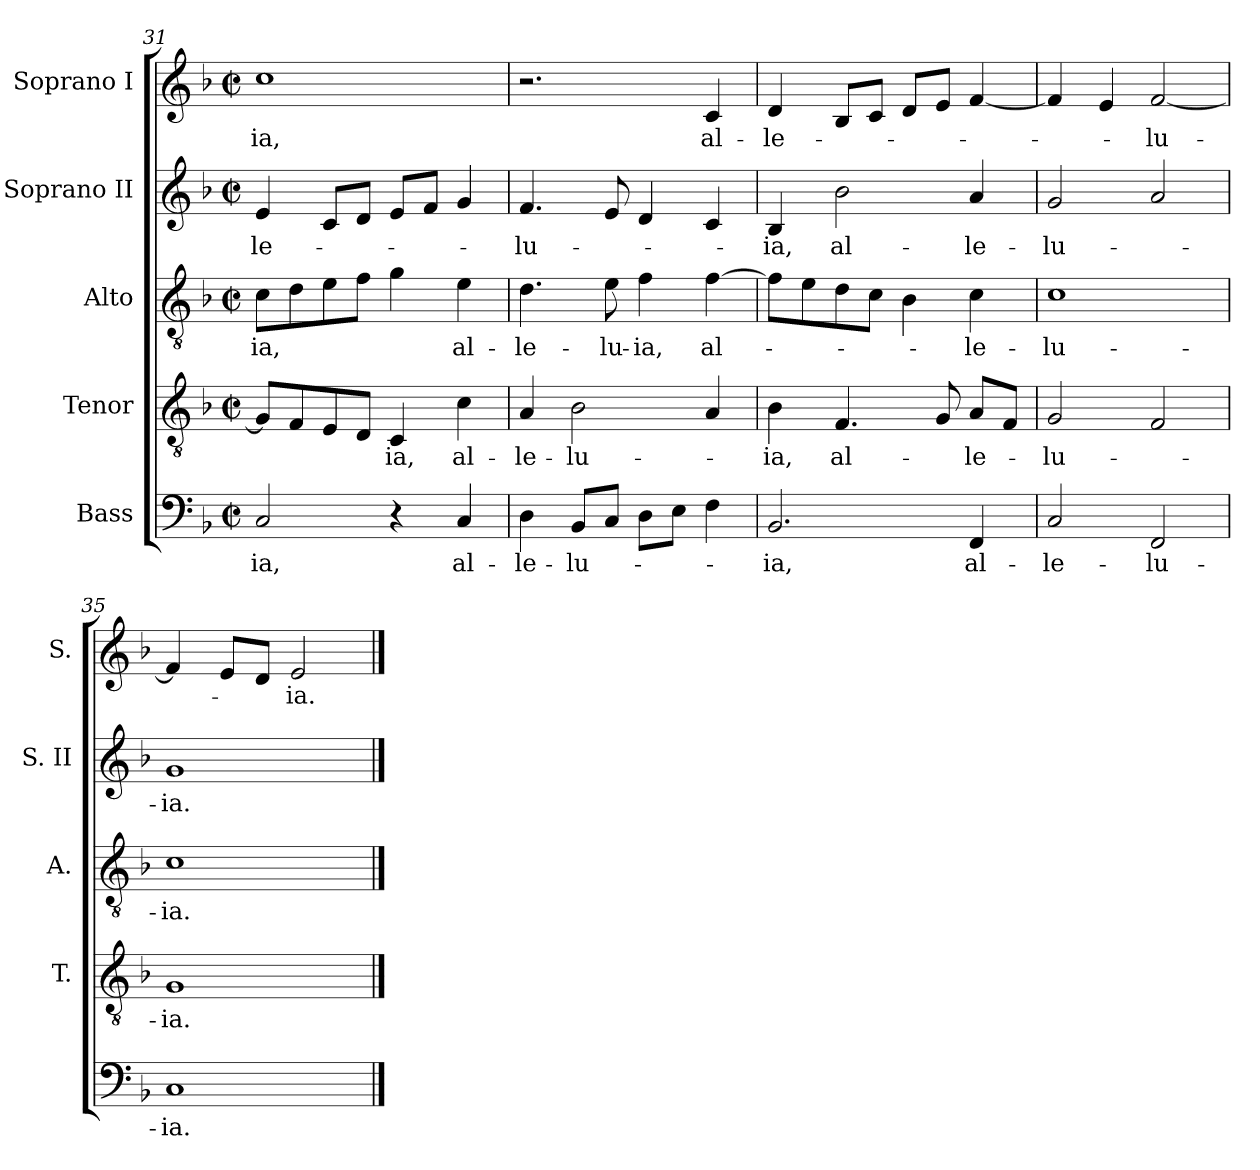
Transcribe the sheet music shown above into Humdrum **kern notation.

**kern	**text	**kern	**text	**kern	**text	**kern	**text	**kern	**text
*part5	*part5	*part4	*part4	*part3	*part3	*part2	*part2	*part1	*part1
*staff5	*staff5	*staff4	*staff4	*staff3	*staff3	*staff2	*staff2	*staff1	*staff1
*I"Bass	*	*I"Tenor	*	*I"Alto	*	*I"Soprano II	*	*I"Soprano I	*
*	*	*I'T.	*	*I'A.	*	*I'S. II	*	*I'S.	*
*clefF4	*	*clefGv2	*	*clefGv2	*	*clefG2	*	*clefG2	*
*	*	*ITrd7c12	*	*	*	*	*	*	*
*k[b-]	*	*k[b-]	*	*k[b-]	*	*k[b-]	*	*k[b-]	*
*F:	*	*F:	*	*F:	*	*F:	*	*F:	*
*M2/2	*	*M2/2	*	*M2/2	*	*M2/2	*	*M2/2	*
*met(c|)	*	*met(c|)	*	*met(c|)	*	*met(c|)	*	*met(c|)	*
=31	=31	=31	=31	=31	=31	=31	=31	=31	=31
!	!LO:LY:b:color=#000000	!	!	!	!	!	!	!	!
!	!	!	!	!	!LO:LY:b:color=#000000	!	!	!	!
!	!	!	!	!	!	!	!LO:LY:b:color=#000000	!	!
!	!	!	!	!	!	!	!	!	!LO:LY:b:color=#000000
2Ci/	-ia,	8GGi/L]	.	8ci\L	-ia,	4ei/	-le-	1cci	-ia,
.	.	8FFi/	.	8di\	.	.	.	.	.
.	.	8EEi/	.	8ei\	.	8ci/L	.	.	.
.	.	8DDi/J	.	8fi\J	.	8di/J	.	.	.
!	!	!	!LO:LY:b:color=#000000	!	!	!	!	!	!
4r	.	4CCi/	-ia,	4gi\	.	8ei/L	.	.	.
.	.	.	.	.	.	8fi/J	.	.	.
!	!LO:LY:b:color=#000000	!	!	!	!	!	!	!	!
!	!	!	!LO:LY:b:color=#000000	!	!	!	!	!	!
!	!	!	!	!	!LO:LY:b:color=#000000	!	!	!	!
4Ci/	al-	4Ci\	al-	4ei\	al-	4gi/	.	.	.
!!LO:LB:g=z
=32	=32	=32	=32	=32	=32	=32	=32	=32	=32
!	!LO:LY:b:color=#000000	!	!	!	!	!	!	!	!
!	!	!	!LO:LY:b:color=#000000	!	!	!	!	!	!
!	!	!	!	!	!LO:LY:b:color=#000000	!	!	!	!
!	!	!	!	!	!	!	!LO:LY:b:color=#000000	!	!
4Di\	-le-	4AAi/	-le-	4.di\	-le-	4.fi/	-lu-	2.r	.
!	!LO:LY:b:color=#000000	!	!	!	!	!	!	!	!
!	!	!	!LO:LY:b:color=#000000	!	!	!	!	!	!
8BB-i/L	-lu-	2BB-i\	-lu-	.	.	.	.	.	.
!	!	!	!	!	!LO:LY:b:color=#000000	!	!	!	!
8Ci/J	.	.	.	8ei\	-lu-	8ei/	.	.	.
!	!	!	!	!	!LO:LY:b:color=#000000	!	!	!	!
8Di\L	.	.	.	4fi\	-ia,	4di/	.	.	.
8Ei\J	.	.	.	.	.	.	.	.	.
!	!	!	!	!	!LO:LY:b:color=#000000	!	!	!	!
!	!	!	!	!	!	!	!	!	!LO:LY:b:color=#000000
4Fi\	.	4AAi/	.	[>4fi\	al-	4ci/	.	4ci/	al-
=33	=33	=33	=33	=33	=33	=33	=33	=33	=33
!	!LO:LY:b:color=#000000	!	!	!	!	!	!	!	!
!	!	!	!LO:LY:b:color=#000000	!	!	!	!	!	!
!	!	!	!	!	!	!	!LO:LY:b:color=#000000	!	!
!	!	!	!	!	!	!	!	!	!LO:LY:b:color=#000000
2.BB-i/	-ia,	4BB-i\	-ia,	8fi\L]	.	4B-i/	-ia,	4di/	-le-
.	.	.	.	8ei\	.	.	.	.	.
!	!	!	!LO:LY:b:color=#000000	!	!	!	!	!	!
!	!	!	!	!	!	!	!LO:LY:b:color=#000000	!	!
.	.	4.FFi/	al-	8di\	.	2b-i\	al-	8B-i/L	.
.	.	.	.	8ci\J	.	.	.	8ci/J	.
.	.	.	.	4B-i\	.	.	.	8di/L	.
.	.	8GGi/	.	.	.	.	.	8ei/J	.
!	!LO:LY:b:color=#000000	!	!	!	!	!	!	!	!
!	!	!	!LO:LY:b:color=#000000	!	!	!	!	!	!
!	!	!	!	!	!LO:LY:b:color=#000000	!	!	!	!
!	!	!	!	!	!	!	!LO:LY:b:color=#000000	!	!
4FFi/	al-	8AAi/L	-le-	4ci\	-le-	4ai/	-le-	[<4fi/	.
.	.	8FFi/J	.	.	.	.	.	.	.
=34	=34	=34	=34	=34	=34	=34	=34	=34	=34
!	!LO:LY:b:color=#000000	!	!	!	!	!	!	!	!
!	!	!	!LO:LY:b:color=#000000	!	!	!	!	!	!
!	!	!	!	!	!LO:LY:b:color=#000000	!	!	!	!
!	!	!	!	!	!	!	!LO:LY:b:color=#000000	!	!
2Ci/	-le-	2GGi/	-lu-	1ci	-lu-	2gi/	-lu-	4fi/]	.
.	.	.	.	.	.	.	.	4ei/	.
!	!LO:LY:b:color=#000000	!	!	!	!	!	!	!	!
!	!	!	!	!	!	!	!	!	!LO:LY:b:color=#000000
2FFi/	-lu-	2FFi/	.	.	.	2ai/	.	[<2fi/	-lu-
=35	=35	=35	=35	=35	=35	=35	=35	=35	=35
!	!LO:LY:b:color=#000000	!	!	!	!	!	!	!	!
!	!	!	!LO:LY:b:color=#000000	!	!	!	!	!	!
!	!	!	!	!	!LO:LY:b:color=#000000	!	!	!	!
!	!	!	!	!	!	!	!LO:LY:b:color=#000000	!	!
1Ci	-ia.	1GGi	-ia.	1ci	-ia.	1gi	-ia.	4fi/]	.
.	.	.	.	.	.	.	.	8ei/L	.
.	.	.	.	.	.	.	.	8di/J	.
!	!	!	!	!	!	!	!	!	!LO:LY:b:color=#000000
.	.	.	.	.	.	.	.	2ei/	-ia.
==	==	==	==	==	==	==	==	==	==
*-	*-	*-	*-	*-	*-	*-	*-	*-	*-
